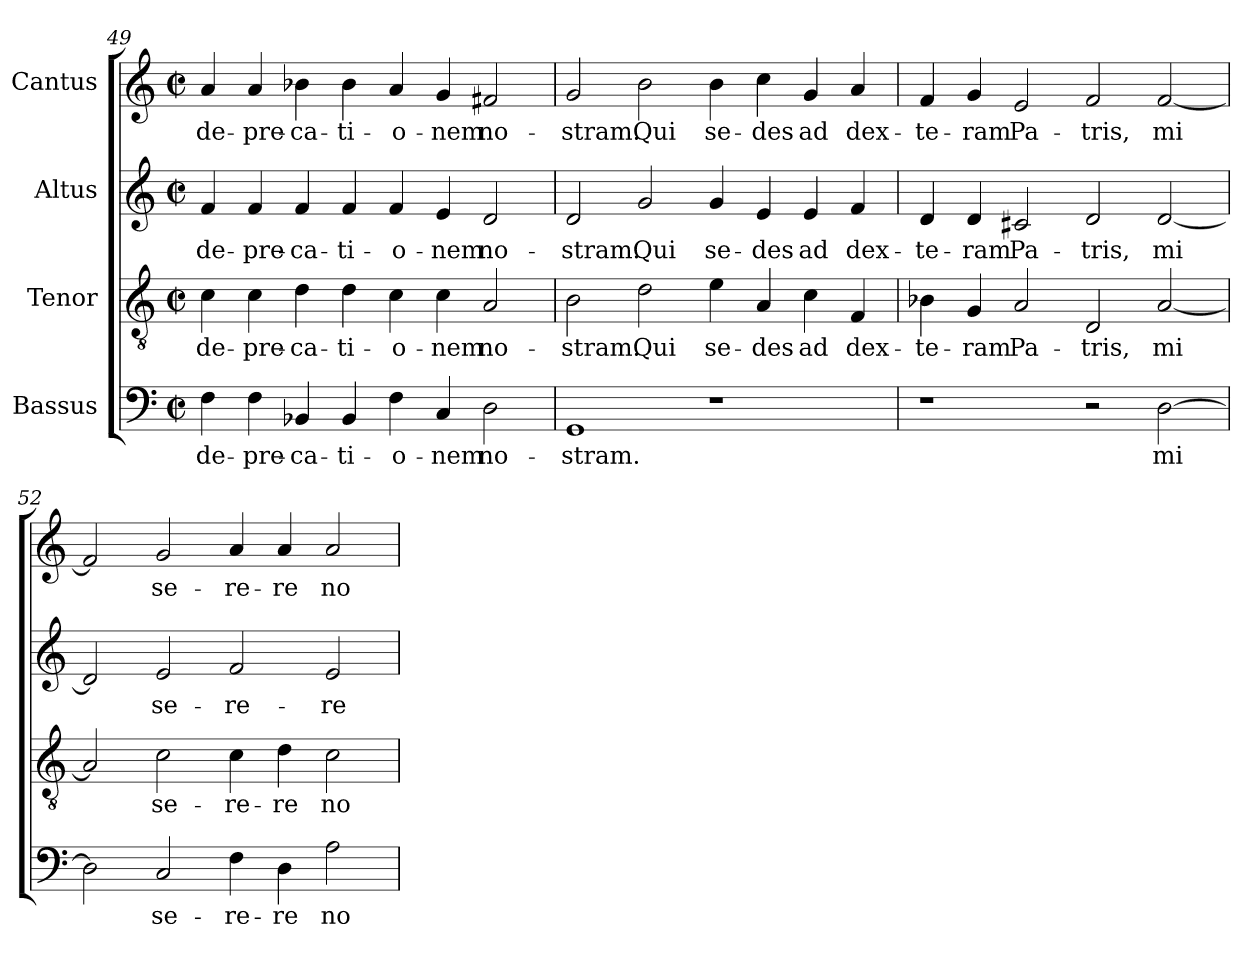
**kern	**text	**kern	**text	**kern	**text	**kern	**text
*part4	*part4	*part3	*part3	*part2	*part2	*part1	*part1
*staff4	*staff4	*staff3	*staff3	*staff2	*staff2	*staff1	*staff1
*I"Bassus	*	*I"Tenor	*	*I"Altus	*	*I"Cantus	*
!!LO:PB:g=z
*clefF4	*	*clefGv2	*	*clefG2	*	*clefG2	*
*k[]	*	*k[]	*	*k[]	*	*k[]	*
*C:	*	*C:	*	*C:	*	*C:	*
*M2/2	*	*M2/2	*	*M2/2	*	*M2/2	*
*met(c|)	*	*met(c|)	*	*met(c|)	*	*met(c|)	*
=49	=49	=49	=49	=49	=49	=49	=49
!	!LO:LY:b:cj	!	!LO:LY:b	!	!LO:LY:b:cj	!	!LO:LY:b:cj
4F\	de-	4c\	de-	4f/	de-	4a/	de-
!	!LO:LY:b:cj	!	!LO:LY:b	!	!LO:LY:b:cj	!	!LO:LY:b:cj
4F\	-pre-	4c\	-pre-	4f/	-pre-	4a/	-pre-
!	!LO:LY:b:cj	!	!LO:LY:b	!	!LO:LY:b:cj	!	!LO:LY:b:cj
4BB-X/	-ca-	4d\	-ca-	4f/	-ca-	4b-X\	-ca-
!	!LO:LY:b:cj	!	!LO:LY:b	!	!LO:LY:b:cj	!	!LO:LY:b:cj
4BB-/	-ti-	4d\	-ti-	4f/	-ti-	4b-\	-ti-
!	!LO:LY:b:cj	!	!LO:LY:b	!	!LO:LY:b:cj	!	!LO:LY:b:cj
4F\	-o-	4c\	-o-	4f/	-o-	4a/	-o-
!	!LO:LY:b:cj	!	!LO:LY:b	!	!LO:LY:b:cj	!	!LO:LY:b:cj
4C/	-nem	4c\	-nem	4e/	-nem	4g/	-nem
!	!LO:LY:b:cj	!	!LO:LY:b	!	!LO:LY:b:cj	!	!LO:LY:b:cj
2D\	no-	2A/	no-	2d/	no-	2f#X/	no-
=50	=50	=50	=50	=50	=50	=50	=50
!	!LO:LY:b:cj	!	!LO:LY:b	!	!LO:LY:b:cj	!	!LO:LY:b:cj
1GG	-stram.	2B\	-stram.	2d/	-stram.	2g/	-stram.
!	!	!	!LO:LY:b	!	!LO:LY:b:cj	!	!LO:LY:b:cj
.	.	2d\	Qui	2g/	Qui	2b\	Qui
!	!	!	!LO:LY:b	!	!LO:LY:b:cj	!	!LO:LY:b:cj
1r	.	4e\	se-	4g/	se-	4b\	se-
!	!	!	!LO:LY:b	!	!LO:LY:b:cj	!	!LO:LY:b:cj
.	.	4A/	-des	4e/	-des	4cc\	-des
!	!	!	!LO:LY:b	!	!LO:LY:b:cj	!	!LO:LY:b:cj
.	.	4c\	ad	4e/	ad	4g/	ad
!	!	!	!LO:LY:b	!	!LO:LY:b:cj	!	!LO:LY:b:cj
.	.	4F/	dex-	4f/	dex-	4a/	dex-
=51	=51	=51	=51	=51	=51	=51	=51
!	!	!	!LO:LY:b	!	!LO:LY:b:cj	!	!LO:LY:b:cj
1r	.	4B-X\	-te-	4d/	-te-	4f/	-te-
!	!	!	!LO:LY:b	!	!LO:LY:b:cj	!	!LO:LY:b:cj
.	.	4G/	-ram	4d/	-ram	4g/	-ram
!	!	!	!LO:LY:b	!	!LO:LY:b:cj	!	!LO:LY:b:cj
.	.	2A/	Pa-	2c#X/	Pa-	2e/	Pa-
!	!	!	!LO:LY:b	!	!LO:LY:b:cj	!	!LO:LY:b:cj
2r	.	2D/	-tris,	2d/	-tris,	2f/	-tris,
!	!LO:LY:b:cj	!	!LO:LY:b	!	!LO:LY:b:cj	!	!LO:LY:b:cj
[>2D\	mi-	[<2A/	mi-	[<2d/	mi-	[<2f/	mi-
=52	=52	=52	=52	=52	=52	=52	=52
!	!LO:LY:b:cj	!	!LO:LY:b	!	!LO:LY:b:cj	!	!LO:LY:b:cj
2D\]	--	2A/]	--	2d/]	--	2f/]	--
!	!LO:LY:b:cj	!	!LO:LY:b	!	!LO:LY:b:cj	!	!LO:LY:b:cj
2C/	-se-	2c\	-se-	2e/	-se-	2g/	-se-
!	!LO:LY:b:cj	!	!LO:LY:b	!	!LO:LY:b:cj	!	!LO:LY:b:cj
4F\	-re-	4c\	-re-	2f/	-re-	4a/	-re-
!	!LO:LY:b:cj	!	!LO:LY:b	!	!	!	!LO:LY:b:cj
4D\	-re	4d\	-re	.	.	4a/	-re
!	!LO:LY:b:cj	!	!LO:LY:b	!	!LO:LY:b:cj	!	!LO:LY:b:cj
2A\	no-	2c\	no-	2e/	-re	2a/	no-
=	=	=	=	=	=	=	=
*-	*-	*-	*-	*-	*-	*-	*-
